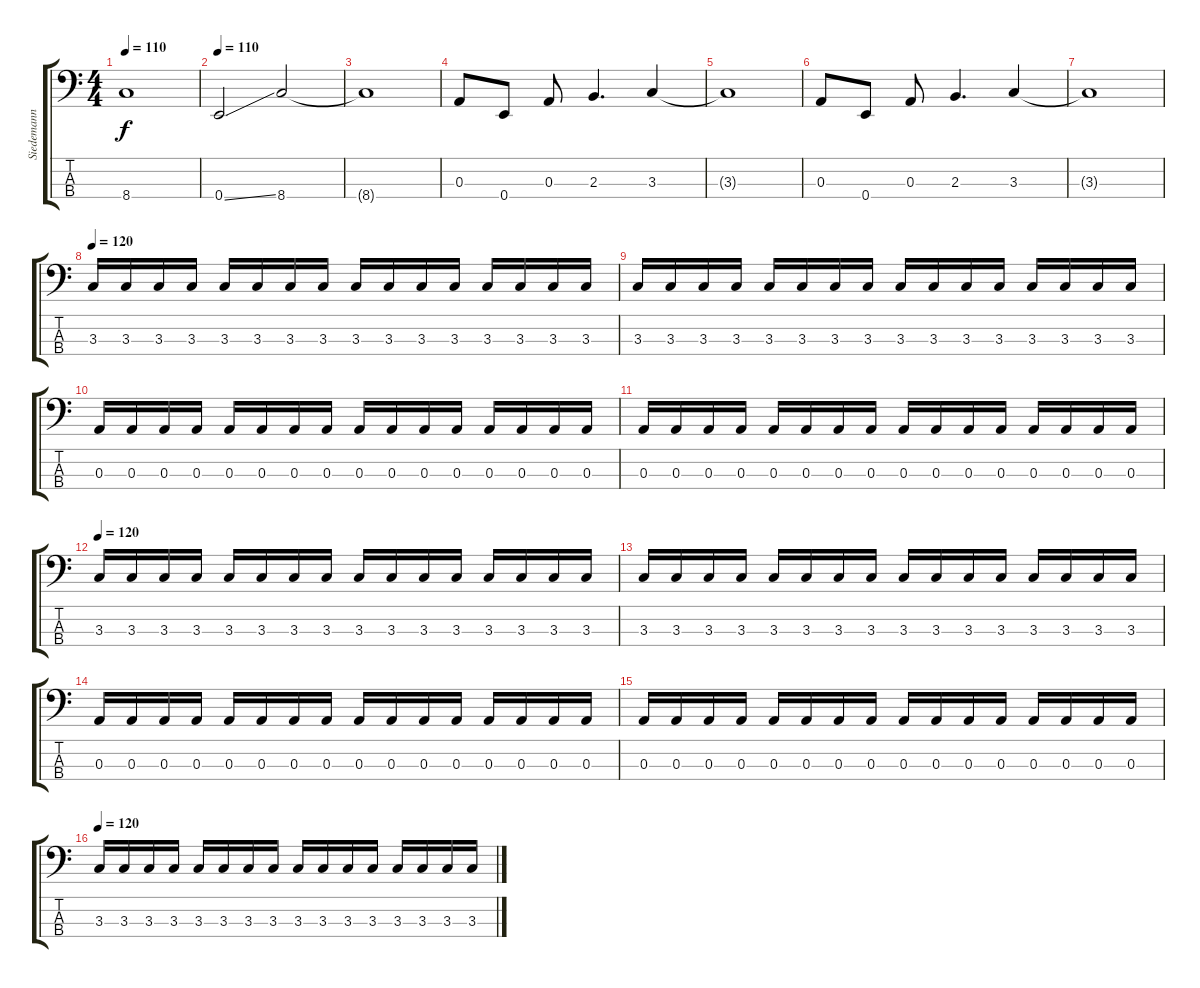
\track ("Siedemann" "Siedemann") {instrument electricbassfinger}
\staff {score tabs}
\tuning (G2 D2 A1 E1) {hide}
\ts (4 4)
\tempo 110
\clef f4
\ks c
8.4{t}.1{dy f} |
\tempo 110
0.4{ss}.2 8.4.2 |
8.4{t}.1 |
0.3.8 0.4.8 0.3.8 2.3.4{d} 3.3.4 |
3.3{t}.1 |
0.3.8 0.4.8 0.3.8 2.3.4{d} 3.3.4 |
3.3{t}.1 |
\tempo 120
3.3.16 3.3.16 3.3.16 3.3.16 3.3.16 3.3.16 3.3.16 3.3.16 3.3.16 3.3.16 3.3.16 3.3.16 3.3.16 3.3.16 3.3.16 3.3.16 |
3.3.16 3.3.16 3.3.16 3.3.16 3.3.16 3.3.16 3.3.16 3.3.16 3.3.16 3.3.16 3.3.16 3.3.16 3.3.16 3.3.16 3.3.16 3.3.16 |
0.3.16 0.3.16 0.3.16 0.3.16 0.3.16 0.3.16 0.3.16 0.3.16 0.3.16 0.3.16 0.3.16 0.3.16 0.3.16 0.3.16 0.3.16 0.3.16 |
0.3.16 0.3.16 0.3.16 0.3.16 0.3.16 0.3.16 0.3.16 0.3.16 0.3.16 0.3.16 0.3.16 0.3.16 0.3.16 0.3.16 0.3.16 0.3.16 |
\tempo 120
3.3.16 3.3.16 3.3.16 3.3.16 3.3.16 3.3.16 3.3.16 3.3.16 3.3.16 3.3.16 3.3.16 3.3.16 3.3.16 3.3.16 3.3.16 3.3.16 |
3.3.16 3.3.16 3.3.16 3.3.16 3.3.16 3.3.16 3.3.16 3.3.16 3.3.16 3.3.16 3.3.16 3.3.16 3.3.16 3.3.16 3.3.16 3.3.16 |
0.3.16 0.3.16 0.3.16 0.3.16 0.3.16 0.3.16 0.3.16 0.3.16 0.3.16 0.3.16 0.3.16 0.3.16 0.3.16 0.3.16 0.3.16 0.3.16 |
0.3.16 0.3.16 0.3.16 0.3.16 0.3.16 0.3.16 0.3.16 0.3.16 0.3.16 0.3.16 0.3.16 0.3.16 0.3.16 0.3.16 0.3.16 0.3.16 |
\tempo 120
3.3.16 3.3.16 3.3.16 3.3.16 3.3.16 3.3.16 3.3.16 3.3.16 3.3.16 3.3.16 3.3.16 3.3.16 3.3.16 3.3.16 3.3.16 3.3.16
